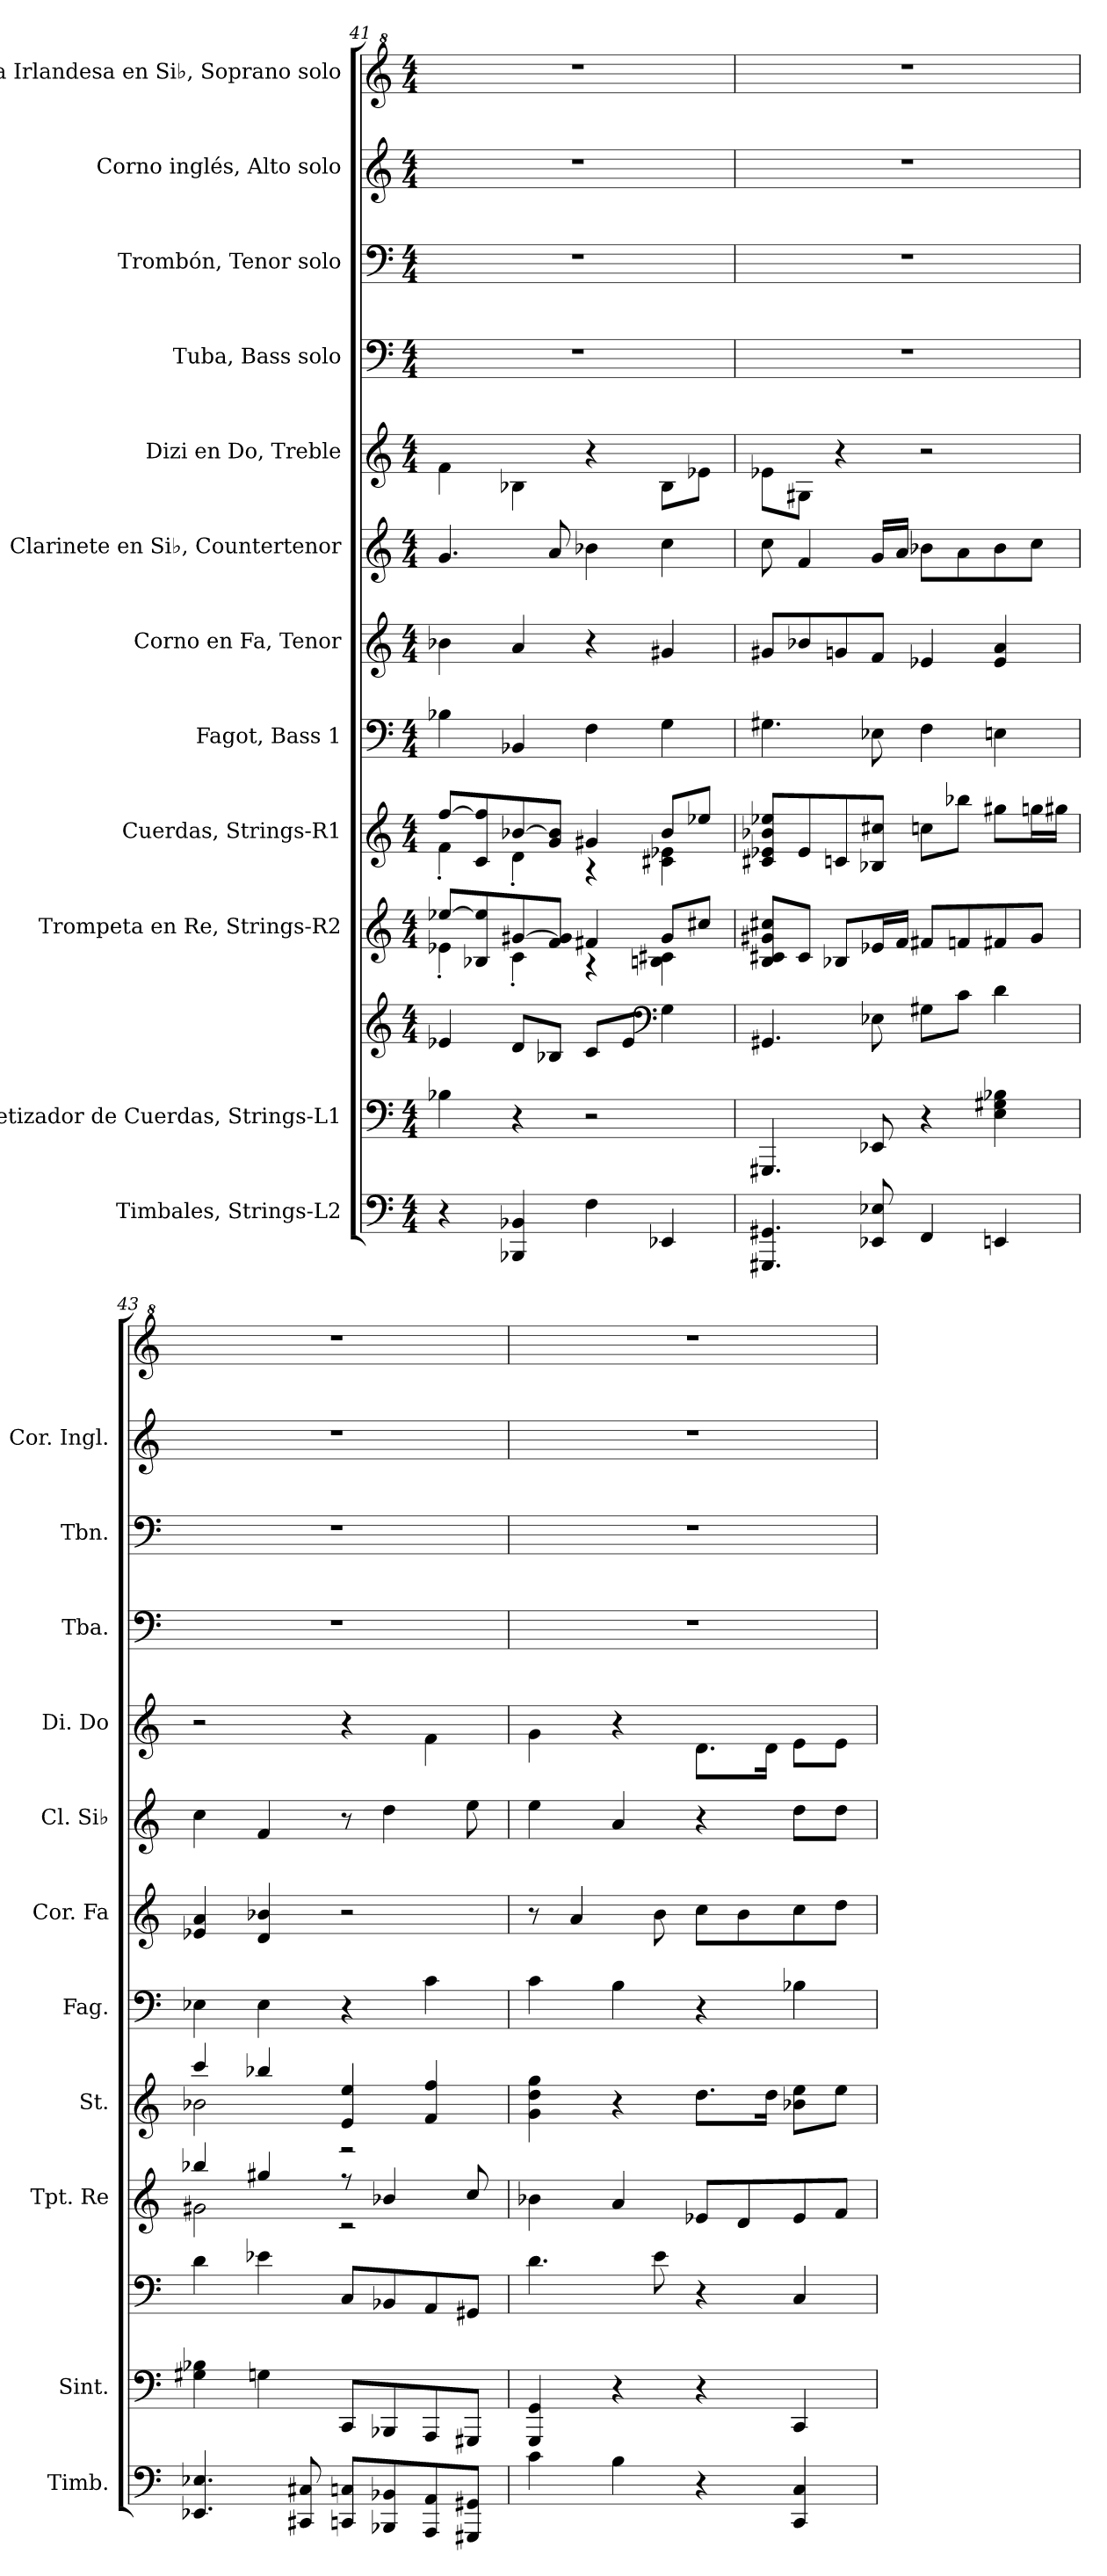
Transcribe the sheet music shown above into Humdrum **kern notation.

**kern	**kern	**kern	**kern	**kern	**kern	**kern	**kern	**kern	**kern	**kern	**kern	**kern
*part12	*part11	*part11	*part10	*part9	*part8	*part7	*part6	*part5	*part4	*part3	*part2	*part1
*staff13	*staff12	*staff11	*staff10	*staff9	*staff8	*staff7	*staff6	*staff5	*staff4	*staff3	*staff2	*staff1
*I"Timbales, Strings-L2	*I"Sintetizador de Cuerdas, Strings-L1	*	*I"Trompeta en Re, Strings-R2	*I"Cuerdas, Strings-R1	*I"Fagot, Bass 1	*I"Corno en Fa, Tenor	*I"Clarinete en Si♭, Countertenor	*I"Dizi en Do, Treble	*I"Tuba, Bass solo	*I"Trombón, Tenor solo	*I"Corno inglés, Alto solo	*I"Flauta Irlandesa en Si♭, Soprano solo
*I'Timb.	*I'Sint.	*	*I'Tpt. Re	*I'St.	*I'Fag.	*I'Cor. Fa	*I'Cl. Si♭	*I'Di. Do	*I'Tba.	*I'Tbn.	*I'Cor. Ingl.	*
!!LO:PB:g=z
*clefF4	*clefF4	*clefG2	*clefG2	*clefG2	*clefF4	*clefG2	*clefG2	*clefG2	*clefF4	*clefF4	*clefG2	*clefG^2
*	*	*	*ITrd-1c-2	*	*	*ITrd4c7	*ITrd1c2	*ITrd-7c-12	*	*	*ITrd4c7	*
*k[]	*k[]	*k[]	*k[f#c#]	*k[]	*k[]	*k[b-]	*k[b-e-]	*k[]	*k[]	*k[]	*k[b-]	*k[]
*M4/4	*M4/4	*M4/4	*M4/4	*M4/4	*M4/4	*M4/4	*M4/4	*M4/4	*M4/4	*M4/4	*M4/4	*M4/4
=41	=41	=41	=41	=41	=41	=41	=41	=41	=41	=41	=41	=41
*	*	*	*^	*^	*	*	*	*	*	*	*	*
4r	4B-X\	4e-X/	[8ffn/L	4fn'\	[8ff/L	4f'\	4B-X\	4e-X\	4.f/	4ff\	1r	1r	1r	1r
.	.	.	8cn/ 8ff/]	.	8c/ 8ff/]	.	.	.	.	.	.	.	.	.
4BBB-X/ 4BB-X/	4r	8d/L	[8a#X/	4d'\	[8b-X/	4d'\	4BB-X/	4d/	.	4b-X\	.	.	.	.
.	.	8B-X/J	8g/ 8a#/]J	.	8g/ 8b-/]J	.	.	.	8g/	.	.	.	.	.
4F\	2r	8c/L	4g#X/	4r	4g#X/	4r	4F\	4r	4a-X\	4r	.	.	.	.
.	.	8e-/J	.	.	.	.	.	.	.	.	.	.	.	.
*	*	*clefF4	*	*	*	*	*	*	*	*	*	*	*	*
4EE-X/	.	4G\	8a#/L	4c#X\ 4d#X\	8b-/L	4c#X\ 4e-X\	4G\	4c#X/	4b-\	8b-\L	.	.	.	.
.	.	.	8dd#X/J	.	8ee-X/J	.	.	.	.	8ee-X\J	.	.	.	.
*	*	*	*v	*v	*	*	*	*	*	*	*	*	*	*
*	*	*	*	*v	*v	*	*	*	*	*	*	*	*
=42	=42	=42	=42	=42	=42	=42	=42	=42	=42	=42	=42	=42
4.GGG#X/ 4.GG#X/	4.GGG#X/	4.GG#X/	8c#/ 8d#X/ 8a#X/ 8dd#X/L	8c#X/ 8e-X/ 8b-X/ 8ee-X/L	4.G#X\	8c#X/L	8b-\	8ee-X\L	1r	1r	1r	1r
.	.	.	8d#/J	8e-/	.	8e-X/	4e-/	8g#X\J	.	.	.	.
.	.	.	8cn/L	8cn/	.	8cn/	.	4r	.	.	.	.
8EE-X/ 8E-X/	8EE-X/	8E-X\	16fn/L	8B-X/ 8cc#X/J	8E-X\	8B-/J	16f/LL	.	.	.	.	.
.	.	.	16g/JJ	.	.	.	16g/JJ	.	.	.	.	.
4FF/	4r	8G#X\L	8g#X/L	8ccn\L	4F\	4A-X/	8a-X\L	2r	.	.	.	.
.	.	8c\J	8gn/	8bb-X\J	.	.	8g\	.	.	.	.	.
4EEn/	4E\ 4G#X\ 4B-X\	4d\	8g#X/	8gg#X\L	4En\	4A-/ 4d/	8a-\	.	.	.	.	.
.	.	.	8a#/J	16ggn\L	.	.	8b-\J	.	.	.	.	.
.	.	.	.	16gg#X\JJ	.	.	.	.	.	.	.	.
!!LO:PB:g=z
=43	=43	=43	=43	=43	=43	=43	=43	=43	=43	=43	=43	=43
*	*	*	*^	*^	*	*	*	*	*	*	*	*
4.EE-X/ 4.E-X/	4G#X\ 4B-X\	4d\	4cccn/	2a#X\	4ccc/	2b-X\	4E-X\	4A-X/ 4d/	4b-\	2r	1r	1r	1r	1r
.	4Gn\	4e-X\	4aa#X/	.	4bb-X/	.	4E-\	4G/ 4e-X/	4e-/	.	.	.	.	.
8CC#X/ 8C#X/	.	.	.	.	.	.	.	.	.	.	.	.	.	.
8CCn/ 8Cn/L	8CC/L	8C/L	8r	2r	4e/ 4ee/	2r	4r	2r	8r	4r	.	.	.	.
8BBB-X/ 8BB-X/	8BBB-X/	8BB-X/	4ccn/	.	.	.	.	.	4cc\	.	.	.	.	.
8AAA/ 8AA/	8AAA/	8AA/	.	.	4f/ 4ff/	.	4c\	.	.	4ff\	.	.	.	.
8GGG#X/ 8GG#X/J	8GGG#X/J	8GG#X/J	8dd/	.	.	.	.	.	8dd\	.	.	.	.	.
*	*	*	*v	*v	*	*	*	*	*	*	*	*	*	*
*	*	*	*	*v	*v	*	*	*	*	*	*	*	*
=44	=44	=44	=44	=44	=44	=44	=44	=44	=44	=44	=44	=44
4c\	4GGG/ 4GG/	4.d\	4ccn\	4g\ 4dd\ 4gg\	4c\	8r	4dd\	4gg\	1r	1r	1r	1r
.	.	.	.	.	.	4d/	.	.	.	.	.	.
4B\	4r	.	4b/	4r	4B\	.	4g/	4r	.	.	.	.
.	.	8e\	.	.	.	8e\	.	.	.	.	.	.
4r	4r	4r	8fn/L	8.dd\L	4r	8f\L	4r	8.dd\L	.	.	.	.
.	.	.	8e/	.	.	8e\	.	.	.	.	.	.
.	.	.	.	16dd\Jk	.	.	.	16dd\Jk	.	.	.	.
4CC/ 4C/	4CC/	4C/	8f/	8b-X\ 8ee\L	4B-X\	8f\	8cc\L	8ee\L	.	.	.	.
.	.	.	8g/J	8ee\J	.	8g\J	8cc\J	8ee\J	.	.	.	.
=	=	=	=	=	=	=	=	=	=	=	=	=
*-	*-	*-	*-	*-	*-	*-	*-	*-	*-	*-	*-	*-
